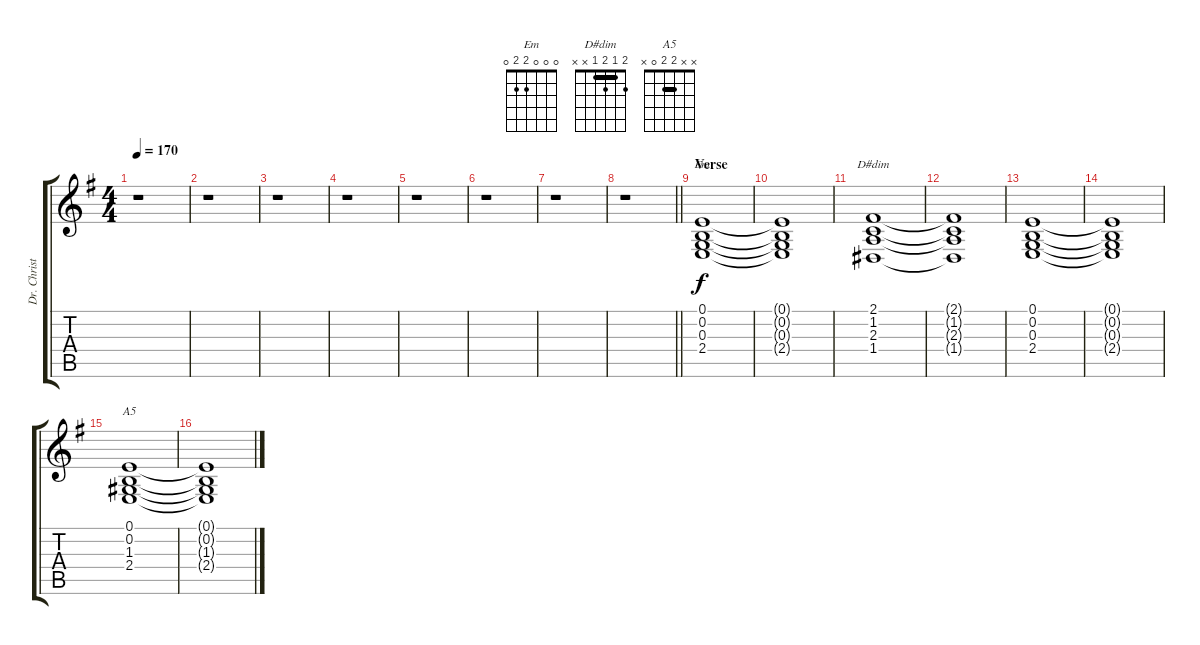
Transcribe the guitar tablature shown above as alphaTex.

\track ("Dr. Christian Lorenz - Keyboard II" "Dr. Christ") {instrument choiraahs}
\staff {score tabs}
\tuning (E4 B3 G3 D3 A2 E2) {hide}
\chord ("Em" 0 0 0 2 2 0)
\chord ("D#dim" 2 1 2 1 x x) {barre 1}
\chord ("A5" x x 2 2 0 x) {barre 2}
\ts (4 4)
\tempo 170
\clef g2
\ks g
r.1{dy f} |
r.1 |
r.1 |
r.1 |
r.1 |
r.1 |
r.1 |
\barLineRight lightlight
r.1 |
\section ("" "Verse ")
(0.1 0.2 0.3 2.4).1{ch "Em"} |
(0.1{t} 0.2{t} 0.3{t} 2.4{t}).1 |
(2.1 1.2 2.3 1.4).1{ch "D#dim"} |
(2.1{t} 1.2{t} 2.3{t} 1.4{t}).1 |
(0.1 0.2 0.3 2.4).1 |
(0.1{t} 0.2{t} 0.3{t} 2.4{t}).1 |
(0.1 0.2 1.3 2.4).1{ch "A5"} |
(0.1{t} 0.2{t} 1.3{t} 2.4{t}).1
